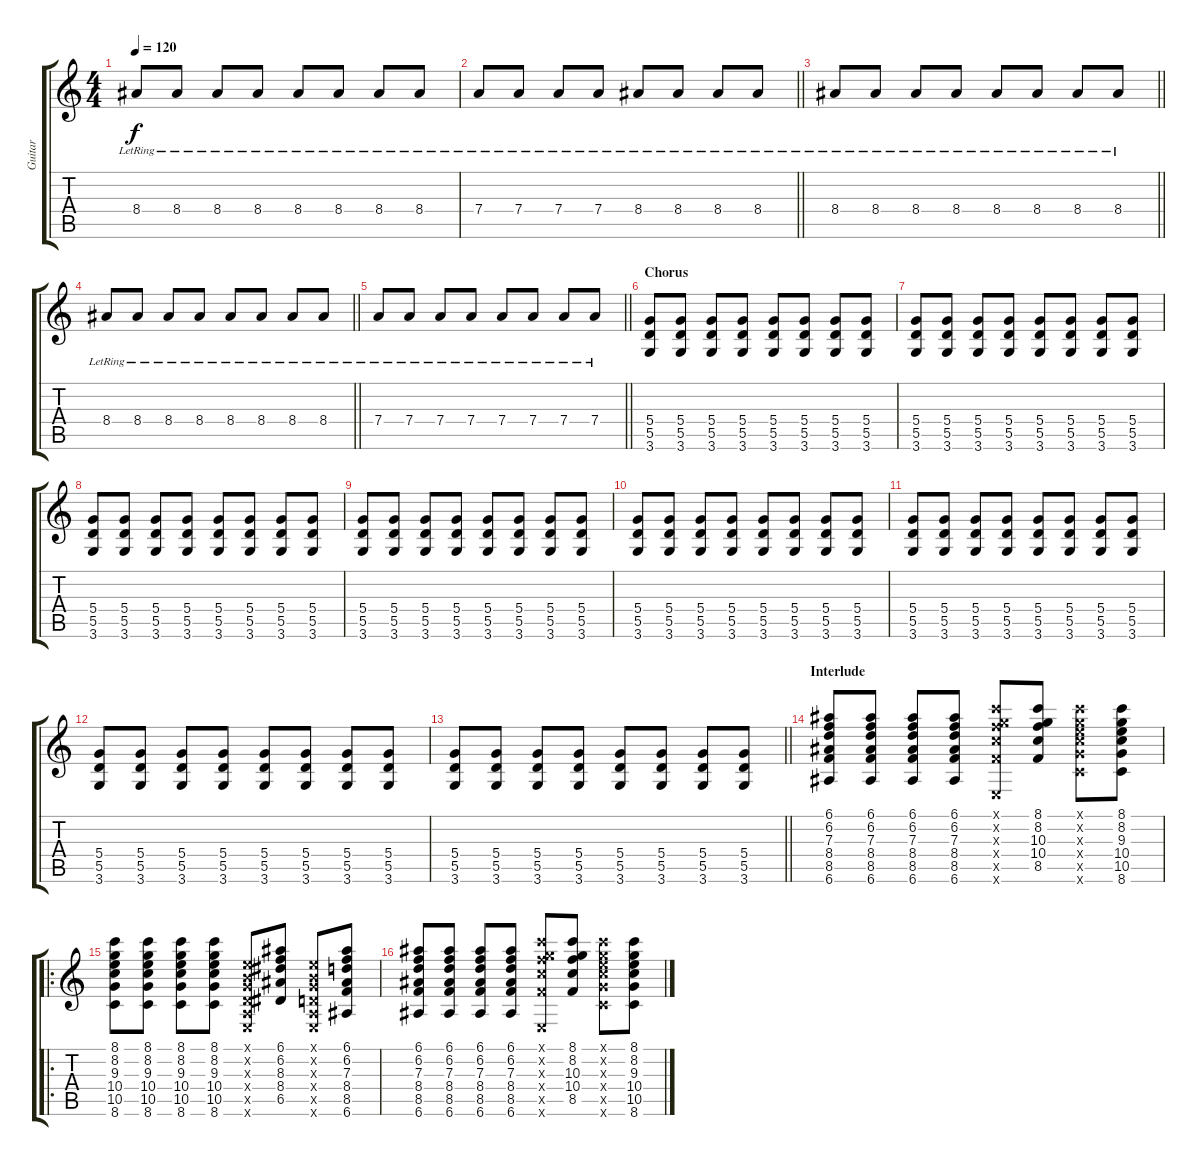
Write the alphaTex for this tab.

\track ("Guitar" "Guitar") {instrument electricguitarclean}
\staff {score tabs}
\tuning (E4 B3 G3 D3 A2 E2) {hide}
\ts (4 4)
\tempo 120
\clef g2
\ks c
8.4{lr}.8{dy f} 8.4{lr}.8 8.4{lr}.8 8.4{lr}.8 8.4{lr}.8 8.4{lr}.8 8.4{lr}.8 8.4{lr}.8 |
\barLineRight lightlight
7.4{lr}.8 7.4{lr}.8 7.4{lr}.8 7.4{lr}.8 8.4{lr}.8 8.4{lr}.8 8.4{lr}.8 8.4{lr}.8 |
\barLineRight lightlight
8.4{lr}.8 8.4{lr}.8 8.4{lr}.8 8.4{lr}.8 8.4{lr}.8 8.4{lr}.8 8.4{lr}.8 8.4{lr}.8 |
\barLineRight lightlight
8.4{lr}.8 8.4{lr}.8 8.4{lr}.8 8.4{lr}.8 8.4{lr}.8 8.4{lr}.8 8.4{lr}.8 8.4{lr}.8 |
\barLineRight lightlight
7.4{lr}.8 7.4{lr}.8 7.4{lr}.8 7.4{lr}.8 7.4{lr}.8 7.4{lr}.8 7.4{lr}.8 7.4{lr}.8 |
\section ("" "Chorus")
(5.4 5.5 3.6).8 (5.4 5.5 3.6).8 (5.4 5.5 3.6).8 (5.4 5.5 3.6).8 (5.4 5.5 3.6).8 (5.4 5.5 3.6).8 (5.4 5.5 3.6).8 (5.4 5.5 3.6).8 |
(5.4 5.5 3.6).8 (5.4 5.5 3.6).8 (5.4 5.5 3.6).8 (5.4 5.5 3.6).8 (5.4 5.5 3.6).8 (5.4 5.5 3.6).8 (5.4 5.5 3.6).8 (5.4 5.5 3.6).8 |
(5.4 5.5 3.6).8 (5.4 5.5 3.6).8 (5.4 5.5 3.6).8 (5.4 5.5 3.6).8 (5.4 5.5 3.6).8 (5.4 5.5 3.6).8 (5.4 5.5 3.6).8 (5.4 5.5 3.6).8 |
(5.4 5.5 3.6).8 (5.4 5.5 3.6).8 (5.4 5.5 3.6).8 (5.4 5.5 3.6).8 (5.4 5.5 3.6).8 (5.4 5.5 3.6).8 (5.4 5.5 3.6).8 (5.4 5.5 3.6).8 |
(5.4 5.5 3.6).8 (5.4 5.5 3.6).8 (5.4 5.5 3.6).8 (5.4 5.5 3.6).8 (5.4 5.5 3.6).8 (5.4 5.5 3.6).8 (5.4 5.5 3.6).8 (5.4 5.5 3.6).8 |
(5.4 5.5 3.6).8 (5.4 5.5 3.6).8 (5.4 5.5 3.6).8 (5.4 5.5 3.6).8 (5.4 5.5 3.6).8 (5.4 5.5 3.6).8 (5.4 5.5 3.6).8 (5.4 5.5 3.6).8 |
(5.4 5.5 3.6).8 (5.4 5.5 3.6).8 (5.4 5.5 3.6).8 (5.4 5.5 3.6).8 (5.4 5.5 3.6).8 (5.4 5.5 3.6).8 (5.4 5.5 3.6).8 (5.4 5.5 3.6).8 |
\barLineRight lightlight
(5.4 5.5 3.6).8 (5.4 5.5 3.6).8 (5.4 5.5 3.6).8 (5.4 5.5 3.6).8 (5.4 5.5 3.6).8 (5.4 5.5 3.6).8 (5.4 5.5 3.6).8 (5.4 5.5 3.6).8 |
\section ("" "Interlude")
(6.1 6.2 7.3 8.4 8.5 6.6).8 (6.1 6.2 7.3 8.4 8.5 6.6).8 (6.1 6.2 7.3 8.4 8.5 6.6).8 (6.1 6.2 7.3 8.4 8.5 6.6).8 (8.1{x} 8.2{x} 10.3{x} 10.4{x} 8.5{x} 0.6{x}).8 (8.1 8.2 10.3 10.4 8.5).8 (8.1{x} 8.2{x} 9.3{x} 10.4{x} 10.5{x} 8.6{x}).8 (8.1 8.2 9.3 10.4 10.5 8.6).8 |
\ro
(8.1 8.2 9.3 10.4 10.5 8.6).8 (8.1 8.2 9.3 10.4 10.5 8.6).8 (8.1 8.2 9.3 10.4 10.5 8.6).8 (8.1 8.2 9.3 10.4 10.5 8.6).8 (0.1{x} 0.2{x} 0.3{x} 0.4{x} 0.5{x} 0.6{x}).8 (6.1 6.2 8.3 8.4 6.5).8 (0.1{x} 0.2{x} 0.3{x} 0.4{x} 0.5{x} 0.6{x}).8 (6.1 6.2 7.3 8.4 8.5 6.6).8 |
(6.1 6.2 7.3 8.4 8.5 6.6).8 (6.1 6.2 7.3 8.4 8.5 6.6).8 (6.1 6.2 7.3 8.4 8.5 6.6).8 (6.1 6.2 7.3 8.4 8.5 6.6).8 (8.1{x} 8.2{x} 10.3{x} 10.4{x} 8.5{x} 0.6{x}).8 (8.1 8.2 10.3 10.4 8.5).8 (8.1{x} 8.2{x} 9.3{x} 10.4{x} 10.5{x} 8.6{x}).8 (8.1 8.2 9.3 10.4 10.5 8.6).8
